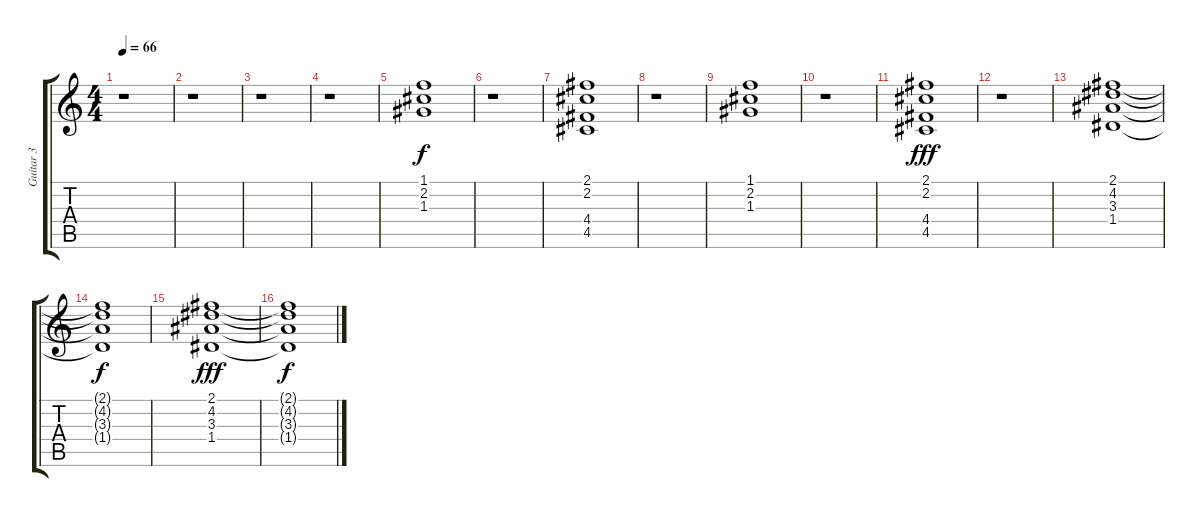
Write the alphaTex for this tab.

\track ("Guitar 3" "Guitar 3") {instrument electricguitarclean}
\staff {score tabs}
\tuning (E4 B3 G3 D3 A2 E2) {hide}
\ts (4 4)
\tempo 66
\clef g2
\ks c
r.1{dy f} |
r.1 |
r.1 |
r.1 |
(1.1 2.2 1.3).1 |
r.1 |
(2.1 2.2 4.4 4.5).1 |
r.1 |
(1.1 2.2 1.3).1 |
r.1 |
(2.1 2.2 4.4 4.5).1{dy fff} |
r.1 |
(2.1 4.2 3.3 1.4).1 |
(2.1{t} 4.2{t} 3.3{t} 1.4{t}).1{dy f} |
(2.1 4.2 3.3 1.4).1{dy fff} |
(2.1{t} 4.2{t} 3.3{t} 1.4{t}).1{dy f}
